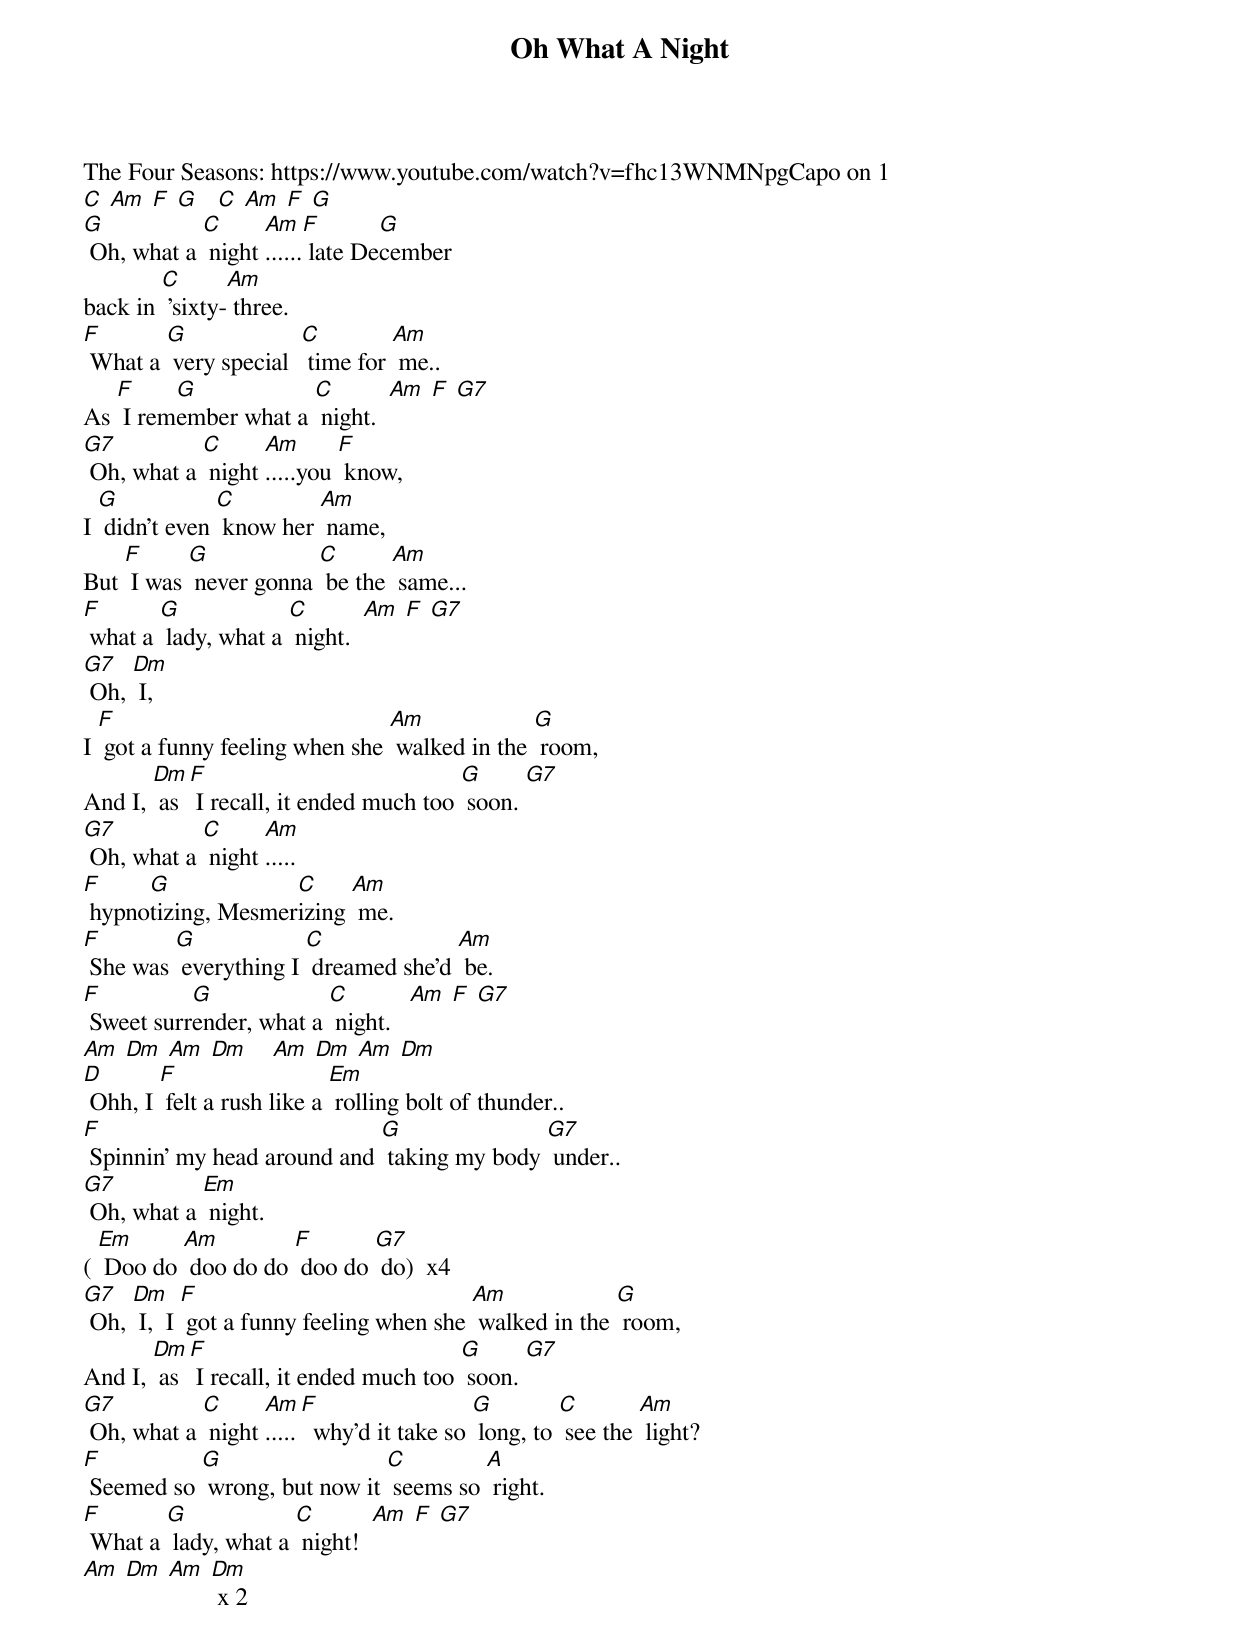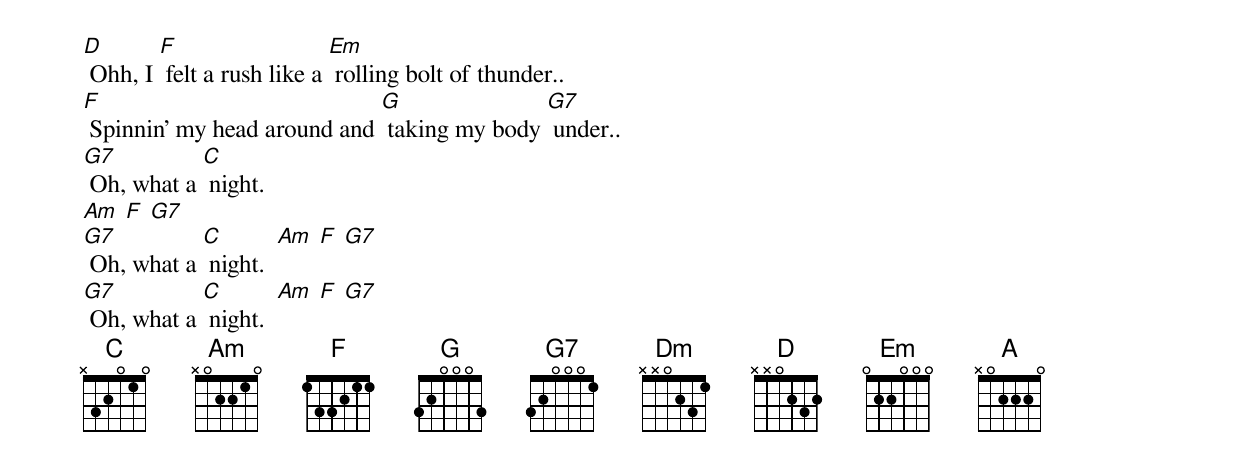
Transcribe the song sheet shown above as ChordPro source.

{t:Oh What A Night }
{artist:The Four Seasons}
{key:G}
The Four Seasons: https://www.youtube.com/watch?v=fhc13WNMNpgCapo on 1
[C] [Am] [F] [G]   [C] [Am] [F] [G]
[G] Oh, what a [C] night [Am]......[F] late De[G]cember
back in [C] 'sixty-[Am] three.
[F] What a [G] very special  [C] time for [Am] me..
As [F] I rem[G]ember what a [C] night.  [Am] [F] [G7]
[G7] Oh, what a [C] night [Am].....you [F] know,
I [G] didn't even [C] know her [Am] name,
But [F] I was [G] never gonna [C] be the [Am] same...
[F] what a [G] lady, what a [C] night.  [Am] [F] [G7]
{c: }
[G7] Oh, [Dm] I,
I [F] got a funny feeling when she [Am] walked in the [G] room,
And I, [Dm] as [F] I recall, it ended much too [G] soon. [G7]
{c: }
[G7] Oh, what a [C] night [Am].....
[F] hypno[G]tizing, Mesmer[C]izing [Am] me.
[F] She was [G] everything I [C] dreamed she'd [Am] be.
[F] Sweet surr[G]ender, what a [C] night.   [Am] [F] [G7]
[Am] [Dm] [Am] [Dm]    [Am] [Dm] [Am] [Dm]
[D] Ohh, I [F] felt a rush like a [Em] rolling bolt of thunder..
[F] Spinnin' my head around and [G] taking my body [G7] under..
[G7] Oh, what a [Em] night.
( [Em] Doo do [Am] doo do do [F] doo do [G7] do)  x4
{c: }
[G7] Oh, [Dm] I,  I [F] got a funny feeling when she [Am] walked in the [G] room,
And I, [Dm] as [F] I recall, it ended much too [G] soon. [G7]
{c: }
[G7] Oh, what a [C] night [Am].....[F]  why'd it take so [G] long, to [C] see the [Am] light?
[F] Seemed so [G] wrong, but now it [C] seems so [A] right.
[F] What a [G] lady, what a [C] night!  [Am] [F] [G7]
[Am] [Dm] [Am] [Dm] x 2
{c: }
[D] Ohh, I [F] felt a rush like a [Em] rolling bolt of thunder..
[F] Spinnin' my head around and [G] taking my body [G7] under..
[G7] Oh, what a [C] night.
[Am] [F] [G7]
[G7] Oh, what a [C] night.  [Am] [F] [G7]
[G7] Oh, what a [C] night.  [Am] [F] [G7]
